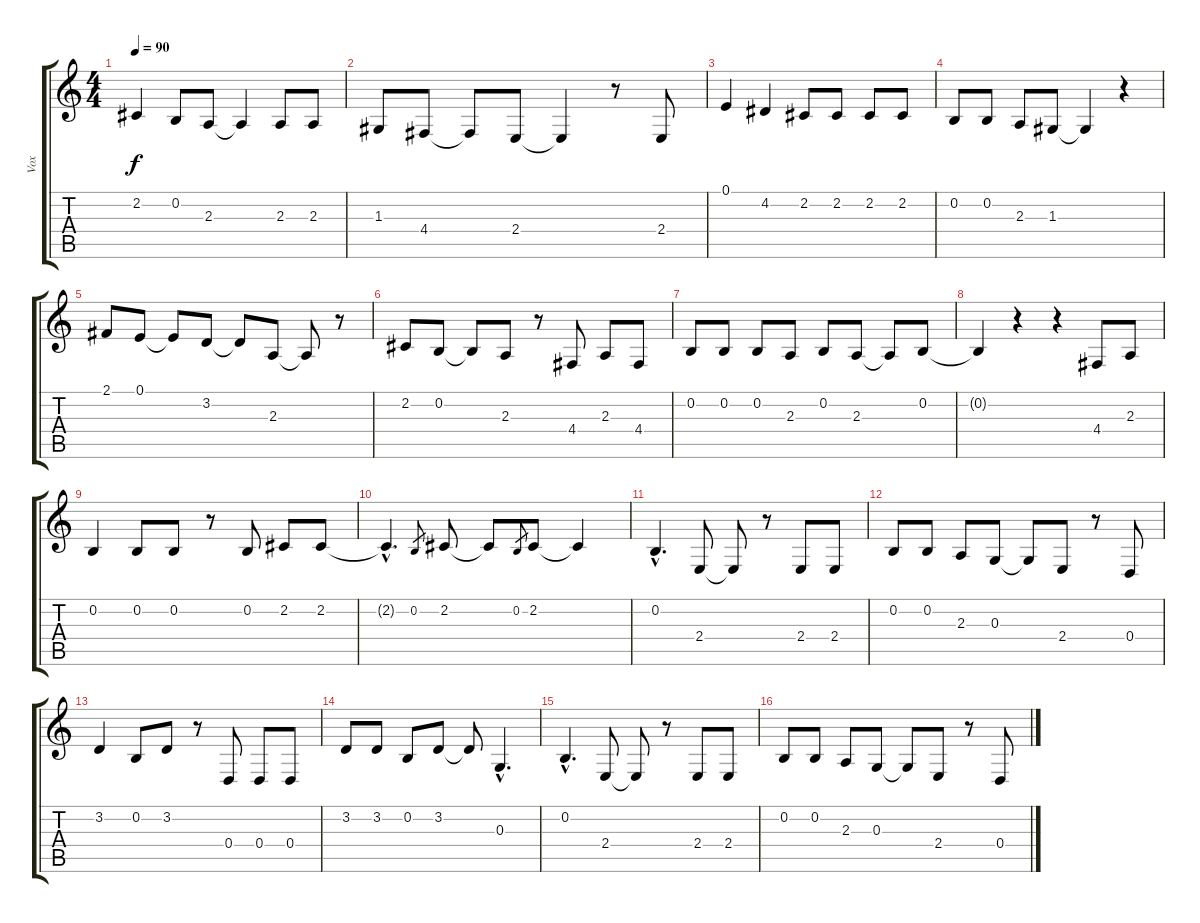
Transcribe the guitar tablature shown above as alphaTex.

\track ("Vox" "Vox") {instrument synthvoice}
\staff {score tabs}
\tuning (E4 B3 G3 D3 A2 E2) {hide}
\ts (4 4)
\tempo 90
\clef g2
\ks c
2.2.4{dy f} 0.2.8 2.3.8 2.3{t}.4 2.3.8 2.3.8 |
1.3.8 4.4.8 4.4{t}.8 2.4.8 2.4{t}.4 r.8 2.4.8 |
0.1.4 4.2.4 2.2.8 2.2.8 2.2.8 2.2.8 |
0.2.8 0.2.8 2.3.8 1.3.8 1.3{t}.4 r.4 |
2.1.8 0.1.8 0.1{t}.8 3.2.8 3.2{t}.8 2.3.8 2.3{t}.8 r.8 |
2.2.8 0.2.8 0.2{t}.8 2.3.8 r.8 4.4.8 2.3.8 4.4.8 |
0.2.8 0.2.8 0.2.8 2.3.8 0.2.8 2.3.8 2.3{t}.8 0.2.8 |
0.2{t}.4 r.4 r.4 4.4.8 2.3.8 |
0.2.4 0.2.8 0.2.8 r.8 0.2.8 2.2.8 2.2.8 |
2.2{hac t}.4{d} 0.2.8{gr} 2.2.8 2.2{t}.8 0.2.8{gr} 2.2.8 2.2{t}.4 |
0.2{hac}.4{d} 2.4.8 2.4{t}.8 r.8 2.4.8 2.4.8 |
0.2.8 0.2.8 2.3.8 0.3.8 0.3{t}.8 2.4.8 r.8 0.4.8 |
3.2.4 0.2.8 3.2.8 r.8 0.4.8 0.4.8 0.4.8 |
3.2.8 3.2.8 0.2.8 3.2.8 3.2{t}.8 0.3{hac}.4{d} |
0.2{hac}.4{d} 2.4.8 2.4{t}.8 r.8 2.4.8 2.4.8 |
0.2.8 0.2.8 2.3.8 0.3.8 0.3{t}.8 2.4.8 r.8 0.4.8
